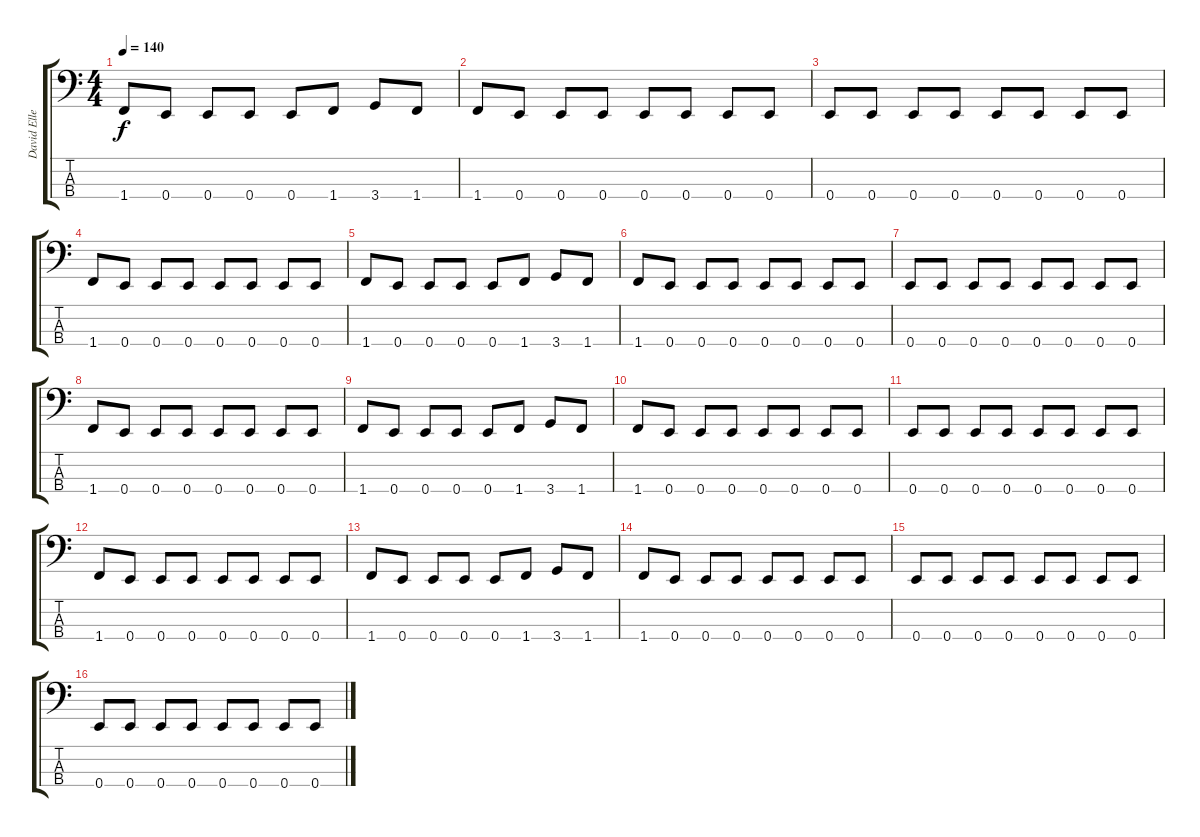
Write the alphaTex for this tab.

\track ("David Ellefson (Bass)" "David Elle") {instrument electricbasspick}
\staff {score tabs}
\tuning (G2 D2 A1 E1) {hide}
\ts (4 4)
\tempo 140
\clef f4
\ks c
1.4.8{dy f} 0.4.8 0.4.8 0.4.8 0.4.8 1.4.8 3.4.8 1.4.8 |
1.4.8 0.4.8 0.4.8 0.4.8 0.4.8 0.4.8 0.4.8 0.4.8 |
0.4.8 0.4.8 0.4.8 0.4.8 0.4.8 0.4.8 0.4.8 0.4.8 |
1.4.8 0.4.8 0.4.8 0.4.8 0.4.8 0.4.8 0.4.8 0.4.8 |
1.4.8 0.4.8 0.4.8 0.4.8 0.4.8 1.4.8 3.4.8 1.4.8 |
1.4.8 0.4.8 0.4.8 0.4.8 0.4.8 0.4.8 0.4.8 0.4.8 |
0.4.8 0.4.8 0.4.8 0.4.8 0.4.8 0.4.8 0.4.8 0.4.8 |
1.4.8 0.4.8 0.4.8 0.4.8 0.4.8 0.4.8 0.4.8 0.4.8 |
1.4.8 0.4.8 0.4.8 0.4.8 0.4.8 1.4.8 3.4.8 1.4.8 |
1.4.8 0.4.8 0.4.8 0.4.8 0.4.8 0.4.8 0.4.8 0.4.8 |
0.4.8 0.4.8 0.4.8 0.4.8 0.4.8 0.4.8 0.4.8 0.4.8 |
1.4.8 0.4.8 0.4.8 0.4.8 0.4.8 0.4.8 0.4.8 0.4.8 |
1.4.8 0.4.8 0.4.8 0.4.8 0.4.8 1.4.8 3.4.8 1.4.8 |
1.4.8 0.4.8 0.4.8 0.4.8 0.4.8 0.4.8 0.4.8 0.4.8 |
0.4.8 0.4.8 0.4.8 0.4.8 0.4.8 0.4.8 0.4.8 0.4.8 |
0.4.8 0.4.8 0.4.8 0.4.8 0.4.8 0.4.8 0.4.8 0.4.8
